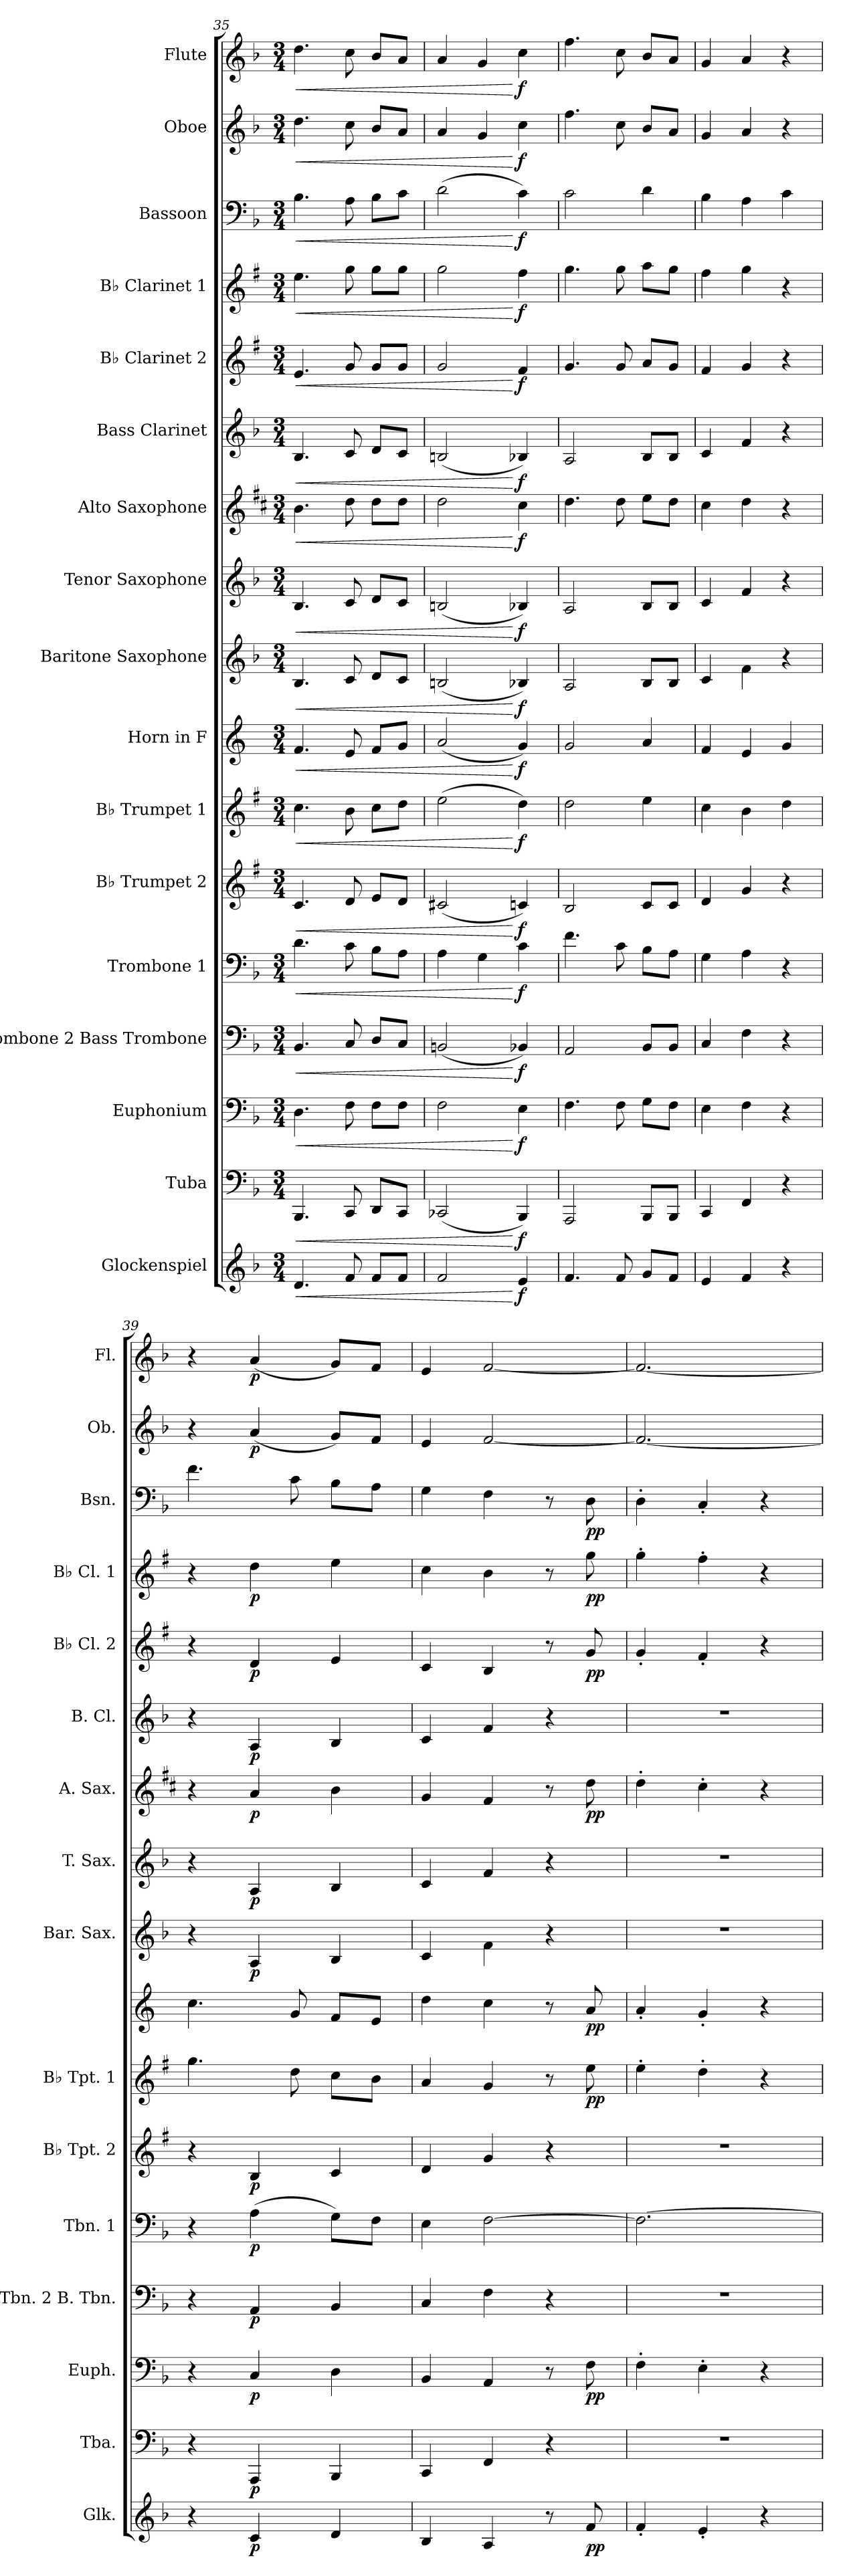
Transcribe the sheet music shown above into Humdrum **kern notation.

**kern	**dynam	**kern	**dynam	**kern	**dynam	**kern	**dynam	**kern	**dynam	**kern	**dynam	**kern	**dynam	**kern	**dynam	**kern	**dynam	**kern	**dynam	**kern	**dynam	**kern	**dynam	**kern	**dynam	**kern	**dynam	**kern	**dynam	**kern	**dynam	**kern	**dynam
*part17	*part17	*part16	*part16	*part15	*part15	*part14	*part14	*part13	*part13	*part12	*part12	*part11	*part11	*part10	*part10	*part9	*part9	*part8	*part8	*part7	*part7	*part6	*part6	*part5	*part5	*part4	*part4	*part3	*part3	*part2	*part2	*part1	*part1
*staff17	*staff17	*staff16	*staff16	*staff15	*staff15	*staff14	*staff14	*staff13	*staff13	*staff12	*staff12	*staff11	*staff11	*staff10	*staff10	*staff9	*staff9	*staff8	*staff8	*staff7	*staff7	*staff6	*staff6	*staff5	*staff5	*staff4	*staff4	*staff3	*staff3	*staff2	*staff2	*staff1	*staff1
*I"Glockenspiel	*	*I"Tuba	*	*I"Euphonium	*	*I"Trombone 2 Bass Trombone	*	*I"Trombone 1	*	*I"B♭ Trumpet 2	*	*I"B♭ Trumpet 1	*	*I"Horn in F	*	*I"Baritone Saxophone	*	*I"Tenor Saxophone	*	*I"Alto Saxophone	*	*I"Bass Clarinet	*	*I"B♭ Clarinet 2	*	*I"B♭ Clarinet 1	*	*I"Bassoon	*	*I"Oboe	*	*I"Flute	*
*I'Glk.	*	*I'Tba.	*	*I'Euph.	*	*I'Tbn. 2 B. Tbn.	*	*I'Tbn. 1	*	*I'B♭ Tpt. 2	*	*I'B♭ Tpt. 1	*	*	*	*I'Bar. Sax.	*	*I'T. Sax.	*	*I'A. Sax.	*	*I'B. Cl.	*	*I'B♭ Cl. 2	*	*I'B♭ Cl. 1	*	*I'Bsn.	*	*I'Ob.	*	*I'Fl.	*
*clefG2	*	*clefF4	*	*clefF4	*	*clefF4	*	*clefF4	*	*clefG2	*	*clefG2	*	*clefG2	*	*clefG2	*	*clefG2	*	*clefG2	*	*clefG2	*	*clefG2	*	*clefG2	*	*clefF4	*	*clefG2	*	*clefG2	*
*ITrd-14c-24	*	*	*	*	*	*	*	*	*	*ITrd1c2	*	*ITrd1c2	*	*ITrd4c7	*	*ITrd12c21	*	*ITrd8c14	*	*ITrd5c9	*	*ITrd8c14	*	*ITrd1c2	*	*ITrd1c2	*	*	*	*	*	*	*
*k[b-]	*	*k[b-]	*	*k[b-]	*	*k[b-]	*	*k[b-]	*	*k[b-]	*	*k[b-]	*	*k[b-]	*	*k[b-]	*	*k[b-]	*	*k[b-]	*	*k[b-]	*	*k[b-]	*	*k[b-]	*	*k[b-]	*	*k[b-]	*	*k[b-]	*
*M3/4	*	*M3/4	*	*M3/4	*	*M3/4	*	*M3/4	*	*M3/4	*	*M3/4	*	*M3/4	*	*M3/4	*	*M3/4	*	*M3/4	*	*M3/4	*	*M3/4	*	*M3/4	*	*M3/4	*	*M3/4	*	*M3/4	*
=35	=35	=35	=35	=35	=35	=35	=35	=35	=35	=35	=35	=35	=35	=35	=35	=35	=35	=35	=35	=35	=35	=35	=35	=35	=35	=35	=35	=35	=35	=35	=35	=35	=35
!	!LO:HP:b	!	!LO:HP:b	!	!LO:HP:b	!	!LO:HP:b	!	!LO:HP:b	!	!LO:HP:b	!	!LO:HP:b	!	!LO:HP:b	!	!LO:HP:b	!	!LO:HP:b	!	!LO:HP:b	!	!LO:HP:b	!	!LO:HP:b	!	!LO:HP:b	!	!LO:HP:b	!	!LO:HP:b	!	!LO:HP:b
4.ddd/	<	4.BBB-/	<	4.D\	<	4.BB-/	<	4.d\	<	4.B-/	<	4.b-\	<	4.B-/	<	4.BB-/	<	4.BB-/	<	4.d\	<	4.BB-/	<	4.d/	<	4.dd\	<	4.B-\	<	4.dd\	<	4.dd\	<
8fff/	.	8CC/	.	8F\	.	8C/	.	8c\	.	8c/	.	8a\	.	8A/	.	8C/	.	8C/	.	8f\	.	8C/	.	8f/	.	8ff\	.	8A\	.	8cc\	.	8cc\	.
8fff/L	.	8DD/L	.	8F\L	.	8D/L	.	8B-\L	.	8d/L	.	8b-\L	.	8B-/L	.	8D/L	.	8D/L	.	8f\L	.	8D/L	.	8f/L	.	8ff\L	.	8B-\L	.	8b-/L	.	8b-/L	.
8fff/J	.	8CC/J	.	8F\J	.	8C/J	.	8A\J	.	8c/J	.	8cc\J	.	8c/J	.	8C/J	.	8C/J	.	8f\J	.	8C/J	.	8f/J	.	8ff\J	.	8c\J	.	8a/J	.	8a/J	.
=36	=36	=36	=36	=36	=36	=36	=36	=36	=36	=36	=36	=36	=36	=36	=36	=36	=36	=36	=36	=36	=36	=36	=36	=36	=36	=36	=36	=36	=36	=36	=36	=36	=36
2fff/	.	(<2CC-X/	.	2F\	.	(<2BBn/	.	4A\	.	(<2Bn/	.	(>2dd\	.	(<2d/	.	(<2BBn/	.	(<2BBn/	.	2f\	.	(<2BBn/	.	2f/	.	2ff\	.	(>2d\	.	4a/	.	4a/	.
.	.	.	.	.	.	.	.	4G\	.	.	.	.	.	.	.	.	.	.	.	.	.	.	.	.	.	.	.	.	.	4g/	.	4g/	.
!	!LO:DY:n=1:b	!	!LO:DY:n=1:b	!	!LO:DY:n=1:b	!	!LO:DY:n=1:b	!	!LO:DY:n=1:b	!	!LO:DY:n=1:b	!	!LO:DY:n=1:b	!	!LO:DY:n=1:b	!	!LO:DY:n=1:b	!	!LO:DY:n=1:b	!	!LO:DY:n=1:b	!	!LO:DY:n=1:b	!	!LO:DY:n=1:b	!	!LO:DY:n=1:b	!	!LO:DY:n=1:b	!	!LO:DY:n=1:b	!	!LO:DY:n=1:b
4eee/	[ f	4BBB-/)	[ f	4E\	[ f	4BB-X/)	[ f	4c\	[ f	4B-X/)	[ f	4cc\)	[ f	4c/)	[ f	4BB-X/)	[ f	4BB-X/)	[ f	4e\	[ f	4BB-X/)	[ f	4e/	[ f	4ee\	[ f	4c\)	[ f	4cc\	[ f	4cc\	[ f
=37	=37	=37	=37	=37	=37	=37	=37	=37	=37	=37	=37	=37	=37	=37	=37	=37	=37	=37	=37	=37	=37	=37	=37	=37	=37	=37	=37	=37	=37	=37	=37	=37	=37
4.fff/	.	2AAA/	.	4.F\	.	2AA/	.	4.f\	.	2A/	.	2cc\	.	2c/	.	2AA/	.	2AA/	.	4.f\	.	2AA/	.	4.f/	.	4.ff\	.	2c\	.	4.ff\	.	4.ff\	.
8fff/	.	.	.	8F\	.	.	.	8c\	.	.	.	.	.	.	.	.	.	.	.	8f\	.	.	.	8f/	.	8ff\	.	.	.	8cc\	.	8cc\	.
8ggg/L	.	8BBB-/L	.	8G\L	.	8BB-/L	.	8B-\L	.	8B-/L	.	4dd\	.	4d/	.	8BB-/L	.	8BB-/L	.	8g\L	.	8BB-/L	.	8g/L	.	8gg\L	.	4d\	.	8b-/L	.	8b-/L	.
8fff/J	.	8BBB-/J	.	8F\J	.	8BB-/J	.	8A\J	.	8B-/J	.	.	.	.	.	8BB-/J	.	8BB-/J	.	8f\J	.	8BB-/J	.	8f/J	.	8ff\J	.	.	.	8a/J	.	8a/J	.
=38	=38	=38	=38	=38	=38	=38	=38	=38	=38	=38	=38	=38	=38	=38	=38	=38	=38	=38	=38	=38	=38	=38	=38	=38	=38	=38	=38	=38	=38	=38	=38	=38	=38
4eee/	.	4CC/	.	4E\	.	4C/	.	4G\	.	4c/	.	4b-\	.	4B-/	.	4C/	.	4C/	.	4e\	.	4C/	.	4e/	.	4ee\	.	4B-\	.	4g/	.	4g/	.
4fff/	.	4FF/	.	4F\	.	4F\	.	4A\	.	4f/	.	4a\	.	4A/	.	4F\	.	4F/	.	4f\	.	4F/	.	4f/	.	4ff\	.	4A\	.	4a/	.	4a/	.
4r	.	4r	.	4r	.	4r	.	4r	.	4r	.	4cc\	.	4c/	.	4r	.	4r	.	4r	.	4r	.	4r	.	4r	.	4c\	.	4r	.	4r	.
!!LO:PB:g=z
=39	=39	=39	=39	=39	=39	=39	=39	=39	=39	=39	=39	=39	=39	=39	=39	=39	=39	=39	=39	=39	=39	=39	=39	=39	=39	=39	=39	=39	=39	=39	=39	=39	=39
4r	.	4r	.	4r	.	4r	.	4r	.	4r	.	4.ff\	.	4.f\	.	4r	.	4r	.	4r	.	4r	.	4r	.	4r	.	4.f\	.	4r	.	4r	.
!	!LO:DY:b	!	!LO:DY:b	!	!LO:DY:b	!	!LO:DY:b	!	!LO:DY:b	!	!LO:DY:b	!	!	!	!	!	!LO:DY:b	!	!LO:DY:b	!	!LO:DY:b	!	!LO:DY:b	!	!LO:DY:b	!	!LO:DY:b	!	!	!	!LO:DY:b	!	!LO:DY:b
4ccc/	p	4AAA/	p	4C/	p	4AA/	p	(>4A\	p	4A/	p	.	.	.	.	4AA/	p	4AA/	p	4c/	p	4AA/	p	4c/	p	4cc\	p	.	.	(<4a/	p	(<4a/	p
.	.	.	.	.	.	.	.	.	.	.	.	8cc\	.	8c/	.	.	.	.	.	.	.	.	.	.	.	.	.	8c\	.	.	.	.	.
4ddd/	.	4BBB-/	.	4D\	.	4BB-/	.	8G\L)	.	4B-/	.	8b-\L	.	8B-/L	.	4BB-/	.	4BB-/	.	4d\	.	4BB-/	.	4d/	.	4dd\	.	8B-\L	.	8g/L)	.	8g/L)	.
.	.	.	.	.	.	.	.	8F\J	.	.	.	8a\J	.	8A/J	.	.	.	.	.	.	.	.	.	.	.	.	.	8A\J	.	8f/J	.	8f/J	.
=40	=40	=40	=40	=40	=40	=40	=40	=40	=40	=40	=40	=40	=40	=40	=40	=40	=40	=40	=40	=40	=40	=40	=40	=40	=40	=40	=40	=40	=40	=40	=40	=40	=40
4bb-/	.	4CC/	.	4BB-/	.	4C/	.	4E\	.	4c/	.	4g/	.	4g\	.	4C/	.	4C/	.	4B-/	.	4C/	.	4B-/	.	4b-\	.	4G\	.	4e/	.	4e/	.
4aa/	.	4FF/	.	4AA/	.	4F\	.	[2F\	.	4f/	.	4f/	.	4f\	.	4F\	.	4F/	.	4A/	.	4F/	.	4A/	.	4a\	.	4F\	.	[2f/	.	[2f/	.
8r	.	4r	.	8r	.	4r	.	.	.	4r	.	8r	.	8r	.	4r	.	4r	.	8r	.	4r	.	8r	.	8r	.	8r	.	.	.	.	.
!	!LO:DY:b	!	!	!	!LO:DY:b	!	!	!	!	!	!	!	!LO:DY:b	!	!LO:DY:b	!	!	!	!	!	!LO:DY:b	!	!	!	!LO:DY:b	!	!LO:DY:b	!	!LO:DY:b	!	!	!	!
8fff/	pp	.	.	8F\	pp	.	.	.	.	.	.	8dd\	pp	8d/	pp	.	.	.	.	8f\	pp	.	.	8f/	pp	8ff\	pp	8D\	pp	.	.	.	.
=41	=41	=41	=41	=41	=41	=41	=41	=41	=41	=41	=41	=41	=41	=41	=41	=41	=41	=41	=41	=41	=41	=41	=41	=41	=41	=41	=41	=41	=41	=41	=41	=41	=41
4fff'/	.	2.r	.	4F'\	.	2.r	.	2.F\_	.	2.r	.	4dd'\	.	4d'/	.	2.r	.	2.r	.	4f'\	.	2.r	.	4f'/	.	4ff'\	.	4D'\	.	2.f/_	.	2.f/_	.
4eee'/	.	.	.	4E'\	.	.	.	.	.	.	.	4cc'\	.	4c'/	.	.	.	.	.	4e'\	.	.	.	4e'/	.	4ee'\	.	4C'/	.	.	.	.	.
4r	.	.	.	4r	.	.	.	.	.	.	.	4r	.	4r	.	.	.	.	.	4r	.	.	.	4r	.	4r	.	4r	.	.	.	.	.
=	=	=	=	=	=	=	=	=	=	=	=	=	=	=	=	=	=	=	=	=	=	=	=	=	=	=	=	=	=	=	=	=	=
*-	*-	*-	*-	*-	*-	*-	*-	*-	*-	*-	*-	*-	*-	*-	*-	*-	*-	*-	*-	*-	*-	*-	*-	*-	*-	*-	*-	*-	*-	*-	*-	*-	*-
